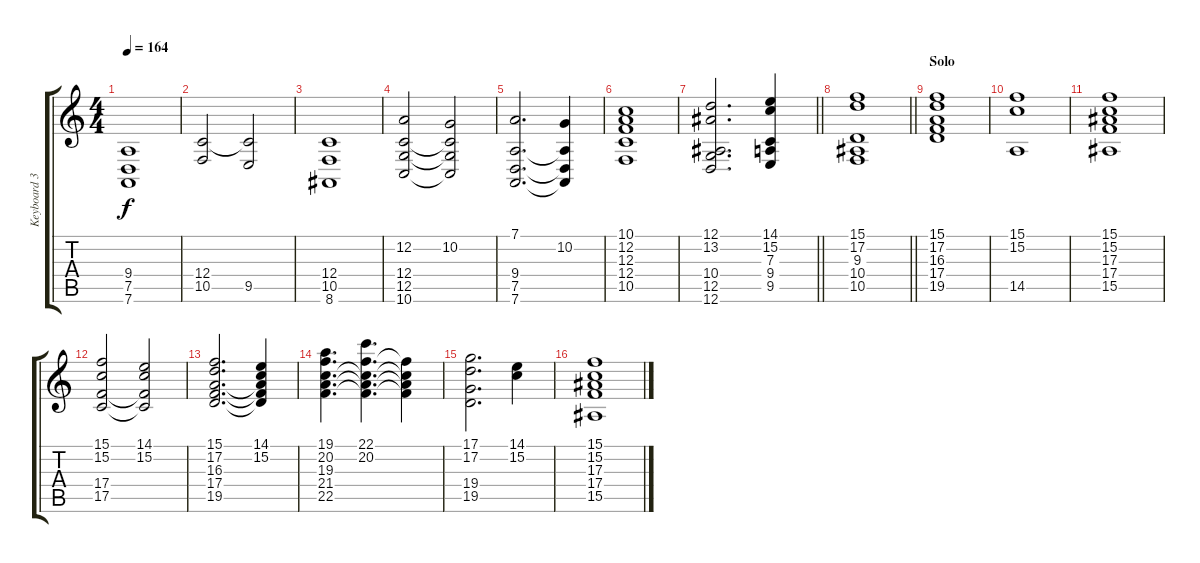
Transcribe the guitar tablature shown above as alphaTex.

\track ("Keyboard 3/Tuomas" "Keyboard 3") {instrument synthstrings1}
\staff {score tabs}
\tuning (D4 A3 F3 C3 G2 D2) {hide}
\ts (4 4)
\tempo 164
\clef g2
\ks c
(9.4 7.5 7.6).1{dy f} |
(12.4 10.5).2 (12.4{t} 9.5).2 |
(12.4 10.5 8.6).1 |
(12.2 12.4 12.5 10.6).2 (10.2 12.4{t} 12.5{t} 10.6{t}).2 |
(7.1 9.4 7.5 7.6).2{d} (10.2 9.4{t} 7.5{t} 7.6{t}).4 |
(10.1 12.2 12.3 12.4 10.5).1 |
\barLineRight lightlight
(12.1 13.2 10.4 12.5 12.6).2{d} (14.1 15.2 7.3 9.4 9.5).4 |
\barLineRight lightlight
(15.1 17.2 9.3 10.4 10.5).1 |
\section ("" "Solo")
(15.1 17.2 16.3 17.4 19.5).1 |
(15.1 15.2 14.5).1 |
(15.1 15.2 17.3 17.4 15.5).1 |
(15.1 15.2 17.4 17.5).2 (14.1 15.2 17.4{t} 17.5{t}).2 |
(15.1 17.2 16.3 17.4 19.5).2{d} (14.1 15.2 16.3{t} 17.4{t} 19.5{t}).4 |
(19.1 20.2 19.3 21.4 22.5).4{d} (22.1 20.2 19.3{t} 21.4{t} 22.5{t}).4{d} (20.2{t} 19.3{t} 21.4{t} 22.5{t}).4 |
(17.1 17.2 19.4 19.5).2{d} (14.1 15.2).4 |
(15.1 15.2 17.3 17.4 15.5).1
